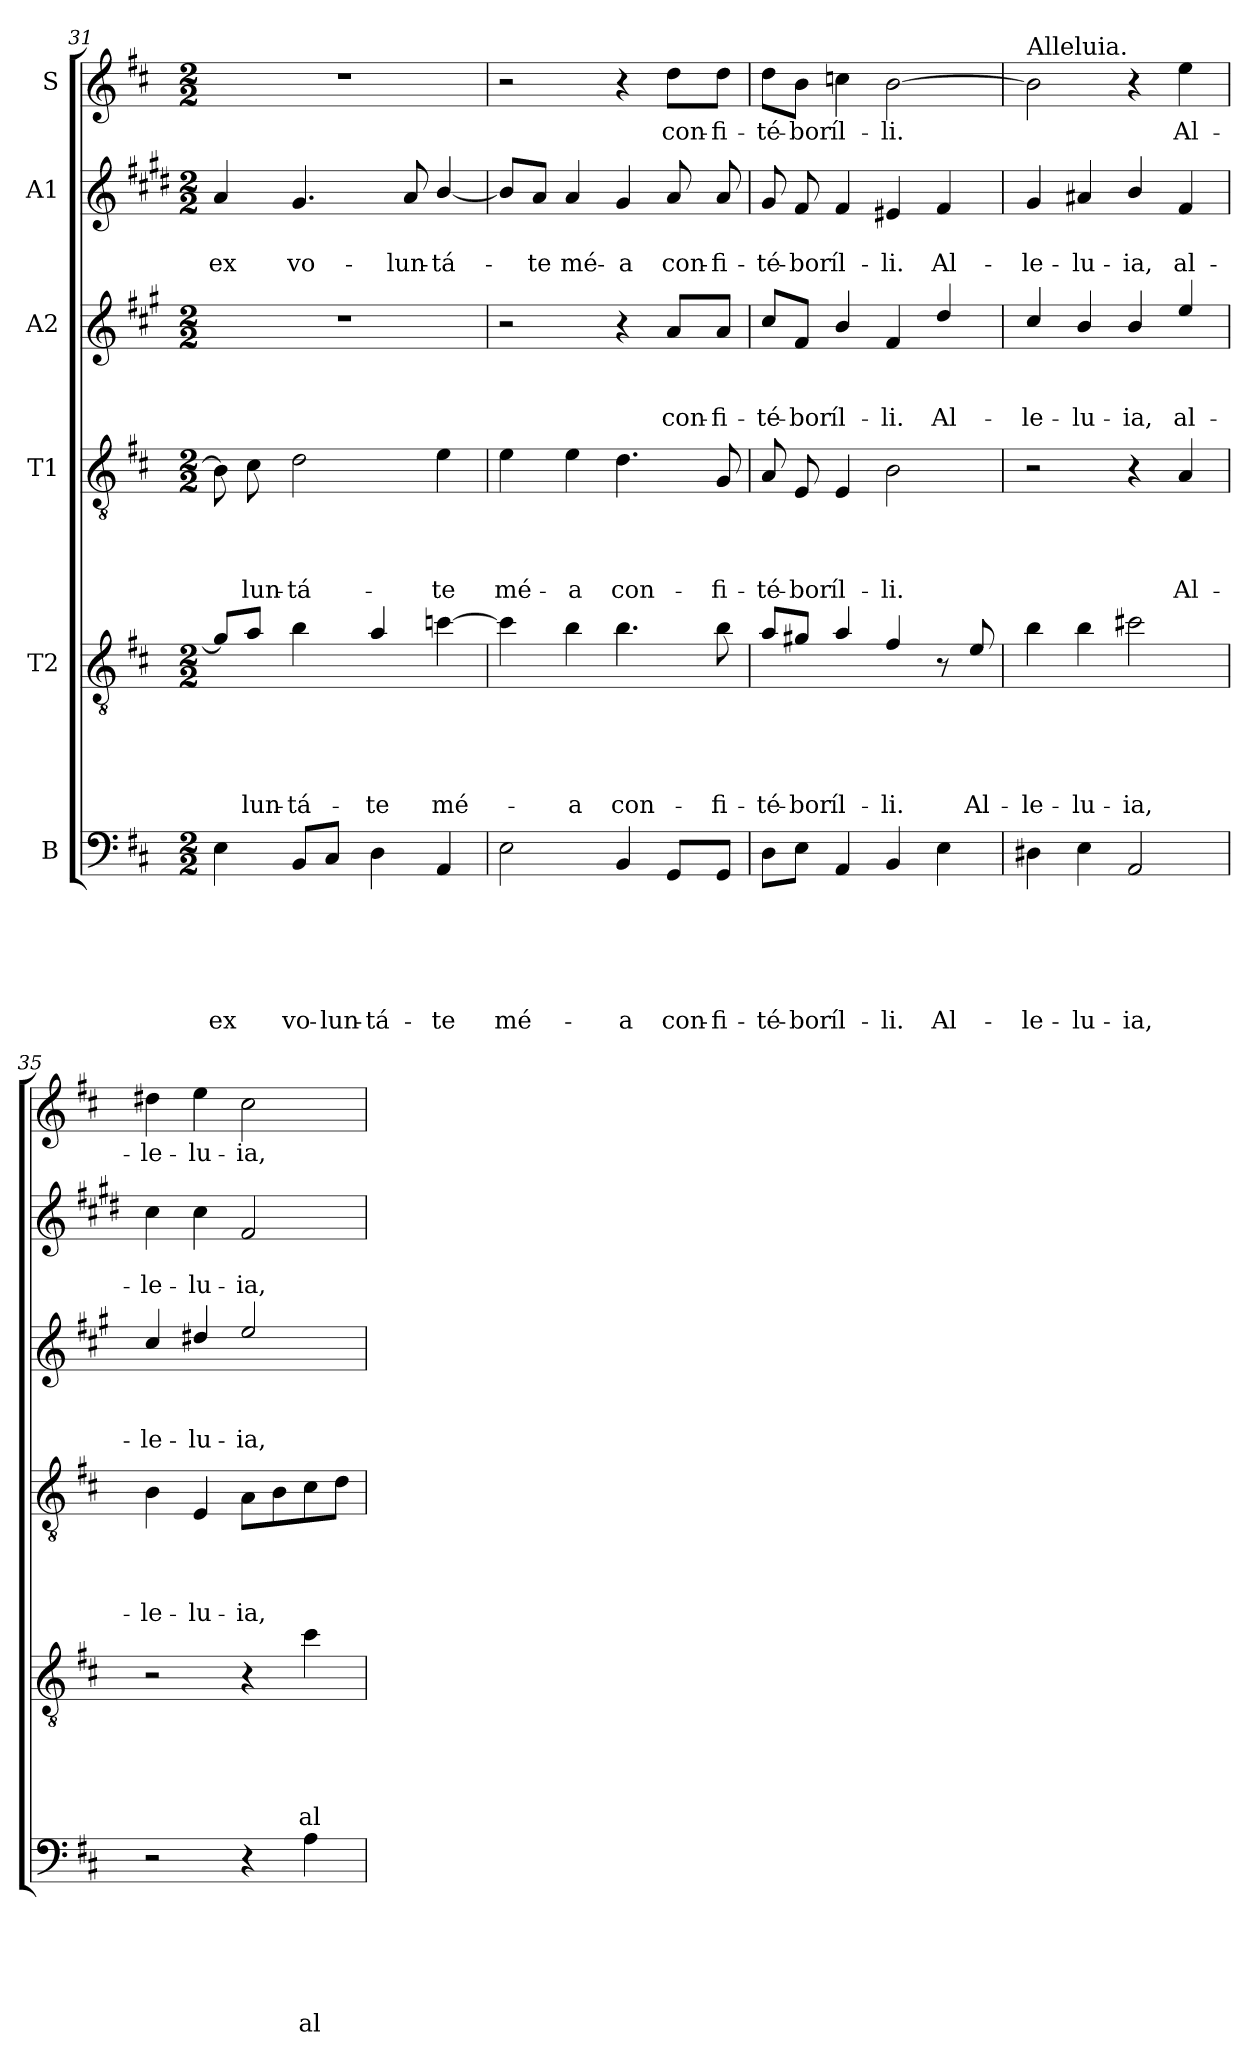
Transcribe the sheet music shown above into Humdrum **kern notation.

**kern	**text	**text	**text	**text	**text	**text	**kern	**text	**text	**text	**text	**text	**kern	**text	**text	**text	**text	**kern	**text	**text	**text	**kern	**text	**text	**kern	**text
*part6	*part6	*part6	*part6	*part6	*part6	*part6	*part5	*part5	*part5	*part5	*part5	*part5	*part4	*part4	*part4	*part4	*part4	*part3	*part3	*part3	*part3	*part2	*part2	*part2	*part1	*part1
*staff6	*staff6	*staff6	*staff6	*staff6	*staff6	*staff6	*staff5	*staff5	*staff5	*staff5	*staff5	*staff5	*staff4	*staff4	*staff4	*staff4	*staff4	*staff3	*staff3	*staff3	*staff3	*staff2	*staff2	*staff2	*staff1	*staff1
*I"B	*	*	*	*	*	*	*I"T2	*	*	*	*	*	*I"T1	*	*	*	*	*I"A2	*	*	*	*I"A1	*	*	*I"S	*
!!LO:PB:g=z
*clefF4	*	*	*	*	*	*	*clefGv2	*	*	*	*	*	*clefGv2	*	*	*	*	*clefG2	*	*	*	*clefG2	*	*	*clefG2	*
*	*	*	*	*	*	*	*ITrd8c14	*	*	*	*	*	*	*	*	*	*	*ITrd4c7	*	*	*	*ITrd1c2	*	*	*	*
*k[f#c#]	*	*	*	*	*	*	*k[f#c#]	*	*	*	*	*	*k[f#c#]	*	*	*	*	*k[f#c#]	*	*	*	*k[f#c#]	*	*	*k[f#c#]	*
*D:	*	*	*	*	*	*	*D:	*	*	*	*	*	*D:	*	*	*	*	*D:	*	*	*	*D:	*	*	*D:	*
*M2/2	*	*	*	*	*	*	*M2/2	*	*	*	*	*	*M2/2	*	*	*	*	*M2/2	*	*	*	*M2/2	*	*	*M2/2	*
=31	=31	=31	=31	=31	=31	=31	=31	=31	=31	=31	=31	=31	=31	=31	=31	=31	=31	=31	=31	=31	=31	=31	=31	=31	=31	=31
!	!	!	!	!	!	!LO:LY:b	!	!	!	!	!	!	!	!	!	!	!	!	!	!	!	!	!	!LO:LY:b	!	!
4E\	.	.	.	.	.	ex	8G/L]	.	.	.	.	.	8B\]	.	.	.	.	1r	.	.	.	4g/	.	ex	1r	.
!	!	!	!	!	!	!	!	!	!	!	!	!LO:LY:b	!	!	!	!	!LO:LY:b	!	!	!	!	!	!	!	!	!
.	.	.	.	.	.	.	8A/J	.	.	.	.	-lun-	8c#\	.	.	.	-lun-	.	.	.	.	.	.	.	.	.
!	!	!	!	!	!	!LO:LY:b	!	!	!	!	!	!LO:LY:b	!	!	!	!	!LO:LY:b	!	!	!	!	!	!	!LO:LY:b	!	!
8BB/L	.	.	.	.	.	vo-	4B\	.	.	.	.	-tá-	2d\	.	.	.	-tá-	.	.	.	.	4.f#/	.	vo-	.	.
!	!	!	!	!	!	!LO:LY:b	!	!	!	!	!	!	!	!	!	!	!	!	!	!	!	!	!	!	!	!
8C#/J	.	.	.	.	.	-lun-	.	.	.	.	.	.	.	.	.	.	.	.	.	.	.	.	.	.	.	.
!	!	!	!	!	!	!LO:LY:b	!	!	!	!	!	!LO:LY:b	!	!	!	!	!	!	!	!	!	!	!	!	!	!
4D\	.	.	.	.	.	-tá-	4A/	.	.	.	.	-te	.	.	.	.	.	.	.	.	.	.	.	.	.	.
!	!	!	!	!	!	!	!	!	!	!	!	!	!	!	!	!	!	!	!	!	!	!	!	!LO:LY:b	!	!
.	.	.	.	.	.	.	.	.	.	.	.	.	.	.	.	.	.	.	.	.	.	8g/	.	-lun-	.	.
!	!	!	!	!	!	!LO:LY:b	!	!	!	!	!	!LO:LY:b	!	!	!	!	!LO:LY:b	!	!	!	!	!	!	!LO:LY:b	!	!
4AA/	.	.	.	.	.	-te	[4cn\	.	.	.	.	mé-	4e\	.	.	.	-te	.	.	.	.	[4a/	.	-tá-	.	.
=32	=32	=32	=32	=32	=32	=32	=32	=32	=32	=32	=32	=32	=32	=32	=32	=32	=32	=32	=32	=32	=32	=32	=32	=32	=32	=32
!	!	!	!	!	!	!LO:LY:b	!	!	!	!	!	!	!	!	!	!	!LO:LY:b	!	!	!	!	!	!	!	!	!
2E\	.	.	.	.	.	mé-	4c\]	.	.	.	.	.	4e\	.	.	.	mé-	2r	.	.	.	8a/L]	.	.	2r	.
!	!	!	!	!	!	!	!	!	!	!	!	!	!	!	!	!	!	!	!	!	!	!	!	!LO:LY:b	!	!
.	.	.	.	.	.	.	.	.	.	.	.	.	.	.	.	.	.	.	.	.	.	8g/J	.	-te	.	.
!	!	!	!	!	!	!	!	!	!	!	!	!LO:LY:b	!	!	!	!	!LO:LY:b	!	!	!	!	!	!	!LO:LY:b	!	!
.	.	.	.	.	.	.	4B\	.	.	.	.	-a	4e\	.	.	.	-a	.	.	.	.	4g/	.	mé-	.	.
!	!	!	!	!	!	!LO:LY:b	!	!	!	!	!	!LO:LY:b	!	!	!	!	!LO:LY:b	!	!	!	!	!	!	!LO:LY:b	!	!
4BB/	.	.	.	.	.	-a	4.B\	.	.	.	.	con-	4.d\	.	.	.	con-	4r	.	.	.	4f#/	.	-a	4r	.
!	!	!	!	!	!	!LO:LY:b	!	!	!	!	!	!	!	!	!	!	!	!	!	!	!LO:LY:b	!	!	!LO:LY:b	!	!LO:LY:b
8GG/L	.	.	.	.	.	con-	.	.	.	.	.	.	.	.	.	.	.	8d/L	.	.	con-	8g/	.	con-	8dd\L	con-
!	!	!	!	!	!	!LO:LY:b	!	!	!	!	!	!LO:LY:b	!	!	!	!	!LO:LY:b	!	!	!	!LO:LY:b	!	!	!LO:LY:b	!	!LO:LY:b
8GG/J	.	.	.	.	.	-fi-	8B\	.	.	.	.	-fi-	8G/	.	.	.	-fi-	8d/J	.	.	-fi-	8g/	.	-fi-	8dd\J	-fi-
=33	=33	=33	=33	=33	=33	=33	=33	=33	=33	=33	=33	=33	=33	=33	=33	=33	=33	=33	=33	=33	=33	=33	=33	=33	=33	=33
!	!	!	!	!	!	!LO:LY:b	!	!	!	!	!	!LO:LY:b	!	!	!	!	!LO:LY:b	!	!	!	!LO:LY:b	!	!	!LO:LY:b	!	!LO:LY:b
8D\L	.	.	.	.	.	-té-	8A/L	.	.	.	.	-té-	8A/	.	.	.	-té-	8f#/L	.	.	-té-	8f#/	.	-té-	8dd\L	-té-
!	!	!	!	!	!	!LO:LY:b	!	!	!	!	!	!LO:LY:b	!	!	!	!	!LO:LY:b	!	!	!	!LO:LY:b	!	!	!LO:LY:b	!	!LO:LY:b
8E\J	.	.	.	.	.	-bor	8G#X/J	.	.	.	.	-bor	8E/	.	.	.	-bor	8B/J	.	.	-bor	8e/	.	-bor	8b\J	-bor
!	!	!	!	!	!	!LO:LY:b	!	!	!	!	!	!LO:LY:b	!	!	!	!	!LO:LY:b	!	!	!	!LO:LY:b	!	!	!LO:LY:b	!	!LO:LY:b
4AA/	.	.	.	.	.	íl-	4A/	.	.	.	.	íl-	4E/	.	.	.	íl-	4e/	.	.	íl-	4e/	.	íl-	4ccn\	íl-
!	!	!	!	!	!	!LO:LY:b	!	!	!	!	!	!LO:LY:b	!	!	!	!	!LO:LY:b	!	!	!	!LO:LY:b	!	!	!LO:LY:b	!	!LO:LY:b
4BB/	.	.	.	.	.	-li.	4F#/	.	.	.	.	-li.	2B\	.	.	.	-li.	4B/	.	.	-li.	4d#X/	.	-li.	[2b\	-li.
!	!	!	!	!	!	!LO:LY:b	!	!	!	!	!	!	!	!	!	!	!	!	!	!	!LO:LY:b	!	!	!LO:LY:b	!	!
4E\	.	.	.	.	.	Al-	8r	.	.	.	.	.	.	.	.	.	.	4g/	.	.	Al-	4e/	.	Al-	.	.
!	!	!	!	!	!	!	!	!	!	!	!	!LO:LY:b	!	!	!	!	!	!	!	!	!	!	!	!	!	!
.	.	.	.	.	.	.	8E/	.	.	.	.	Al-	.	.	.	.	.	.	.	.	.	.	.	.	.	.
=34	=34	=34	=34	=34	=34	=34	=34	=34	=34	=34	=34	=34	=34	=34	=34	=34	=34	=34	=34	=34	=34	=34	=34	=34	=34	=34
!	!	!	!	!	!	!	!	!	!	!	!	!	!	!	!	!	!	!	!	!	!	!	!	!	!LO:TX:a:t=Alleluia.	!
!	!	!	!	!	!	!LO:LY:b	!	!	!	!	!	!LO:LY:b	!	!	!	!	!	!	!	!	!LO:LY:b	!	!	!LO:LY:b	!	!
4D#X\	.	.	.	.	.	-le-	4B\	.	.	.	.	-le-	2r	.	.	.	.	4f#/	.	.	-le-	4f#/	.	-le-	2b\]	.
!	!	!	!	!	!	!LO:LY:b	!	!	!	!	!	!LO:LY:b	!	!	!	!	!	!	!	!	!LO:LY:b	!	!	!LO:LY:b	!	!
4E\	.	.	.	.	.	-lu-	4B\	.	.	.	.	-lu-	.	.	.	.	.	4e/	.	.	-lu-	4g#X/	.	-lu-	.	.
!	!	!	!	!	!	!LO:LY:b	!	!	!	!	!	!LO:LY:b	!	!	!	!	!	!	!	!	!LO:LY:b	!	!	!LO:LY:b	!	!
2AA/	.	.	.	.	.	-ia,	2c#X\	.	.	.	.	-ia,	4r	.	.	.	.	4e/	.	.	-ia,	4a/	.	-ia,	4r	.
!	!	!	!	!	!	!	!	!	!	!	!	!	!	!	!	!	!LO:LY:b	!	!	!	!LO:LY:b	!	!	!LO:LY:b	!	!LO:LY:b
.	.	.	.	.	.	.	.	.	.	.	.	.	4A/	.	.	.	Al-	4a/	.	.	al-	4e/	.	al-	4ee\	Al-
=35	=35	=35	=35	=35	=35	=35	=35	=35	=35	=35	=35	=35	=35	=35	=35	=35	=35	=35	=35	=35	=35	=35	=35	=35	=35	=35
!	!	!	!	!	!	!	!	!	!	!	!	!	!	!	!	!	!LO:LY:b	!	!	!	!LO:LY:b	!	!	!LO:LY:b	!	!LO:LY:b
2r	.	.	.	.	.	.	2r	.	.	.	.	.	4B\	.	.	.	-le-	4f#/	.	.	-le-	4b\	.	-le-	4dd#X\	-le-
!	!	!	!	!	!	!	!	!	!	!	!	!	!	!	!	!	!LO:LY:b	!	!	!	!LO:LY:b	!	!	!LO:LY:b	!	!LO:LY:b
.	.	.	.	.	.	.	.	.	.	.	.	.	4E/	.	.	.	-lu-	4g#X/	.	.	-lu-	4b\	.	-lu-	4ee\	-lu-
!	!	!	!	!	!	!	!	!	!	!	!	!	!	!	!	!	!LO:LY:b	!	!	!	!LO:LY:b	!	!	!LO:LY:b	!	!LO:LY:b
4r	.	.	.	.	.	.	4r	.	.	.	.	.	8A\L	.	.	.	-ia,	2a/	.	.	-ia,	2e/	.	-ia,	2cc#\	-ia,
.	.	.	.	.	.	.	.	.	.	.	.	.	8B\	.	.	.	.	.	.	.	.	.	.	.	.	.
!	!	!	!	!	!	!LO:LY:b	!	!	!	!	!	!LO:LY:b	!	!	!	!	!	!	!	!	!	!	!	!	!	!
4A\	.	.	.	.	.	al-	4c#\	.	.	.	.	al-	8c#\	.	.	.	.	.	.	.	.	.	.	.	.	.
.	.	.	.	.	.	.	.	.	.	.	.	.	8d\J	.	.	.	.	.	.	.	.	.	.	.	.	.
=	=	=	=	=	=	=	=	=	=	=	=	=	=	=	=	=	=	=	=	=	=	=	=	=	=	=
*-	*-	*-	*-	*-	*-	*-	*-	*-	*-	*-	*-	*-	*-	*-	*-	*-	*-	*-	*-	*-	*-	*-	*-	*-	*-	*-
